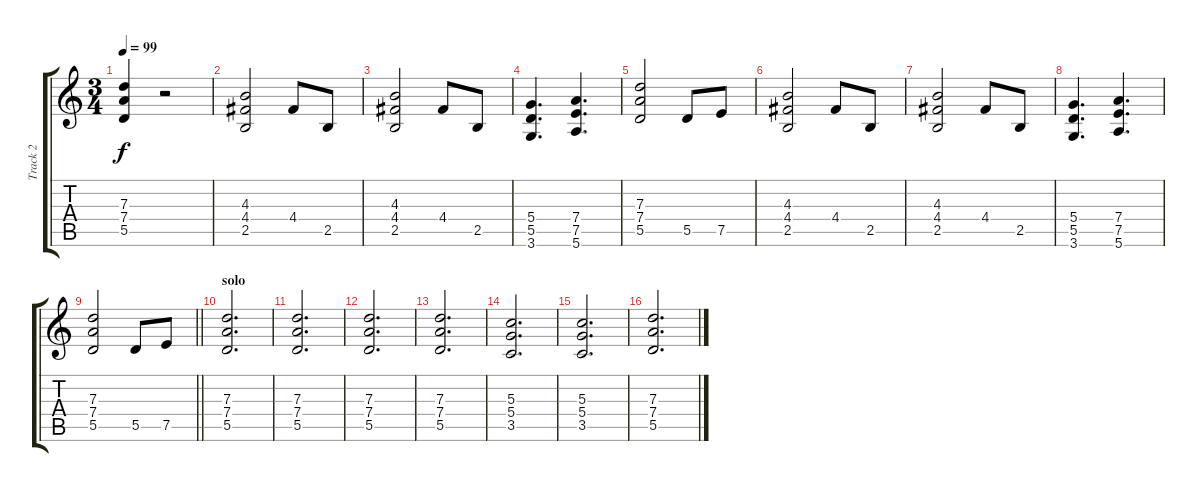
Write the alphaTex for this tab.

\track ("Track 2" "Track 2") {instrument overdrivenguitar}
\staff {score tabs}
\tuning (E4 B3 G3 D3 A2 E2) {hide}
\ts (3 4)
\tempo 99
\clef g2
\ks c
(7.3 7.4 5.5).4{dy f} r.2 |
(4.3 4.4 2.5).2 4.4.8 2.5.8 |
(4.3 4.4 2.5).2 4.4.8 2.5.8 |
(5.4 5.5 3.6).4{d} (7.4 7.5 5.6).4{d} |
(7.3 7.4 5.5).2 5.5.8 7.5.8 |
(4.3 4.4 2.5).2 4.4.8 2.5.8 |
(4.3 4.4 2.5).2 4.4.8 2.5.8 |
(5.4 5.5 3.6).4{d} (7.4 7.5 5.6).4{d} |
\barLineRight lightlight
(7.3 7.4 5.5).2 5.5.8 7.5.8 |
\section ("" "solo")
(7.3 7.4 5.5).2{d} |
(7.3 7.4 5.5).2{d} |
(7.3 7.4 5.5).2{d} |
(7.3 7.4 5.5).2{d} |
(5.3 5.4 3.5).2{d} |
(5.3 5.4 3.5).2{d} |
(7.3 7.4 5.5).2{d}
